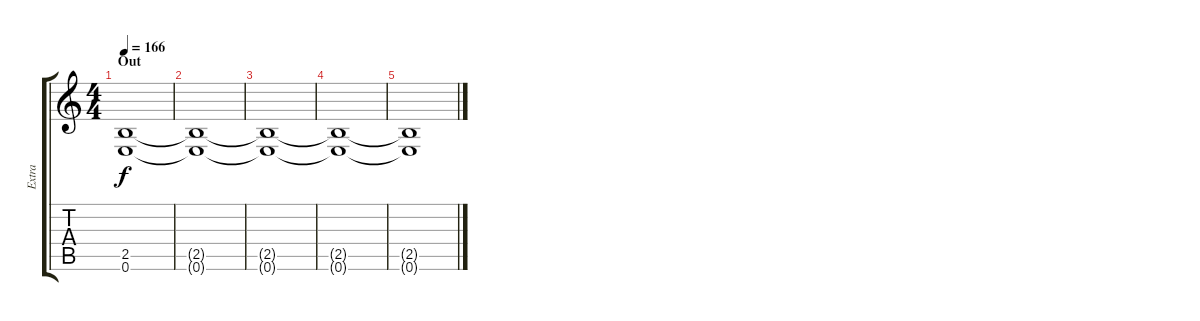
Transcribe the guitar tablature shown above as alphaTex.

\track ("Extra" "Extra") {instrument guitarharmonics}
\staff {score tabs}
\tuning (E4 B3 G3 D3 A2 E2) {hide}
\ts (4 4)
\section ("" "Out")
\tempo 166
\clef g2
\ks c
(2.5 0.6).1{dy f} |
(2.5{t} 0.6{t}).1 |
(2.5{t} 0.6{t}).1 |
(2.5{t} 0.6{t}).1 |
(2.5{t} 0.6{t}).1
